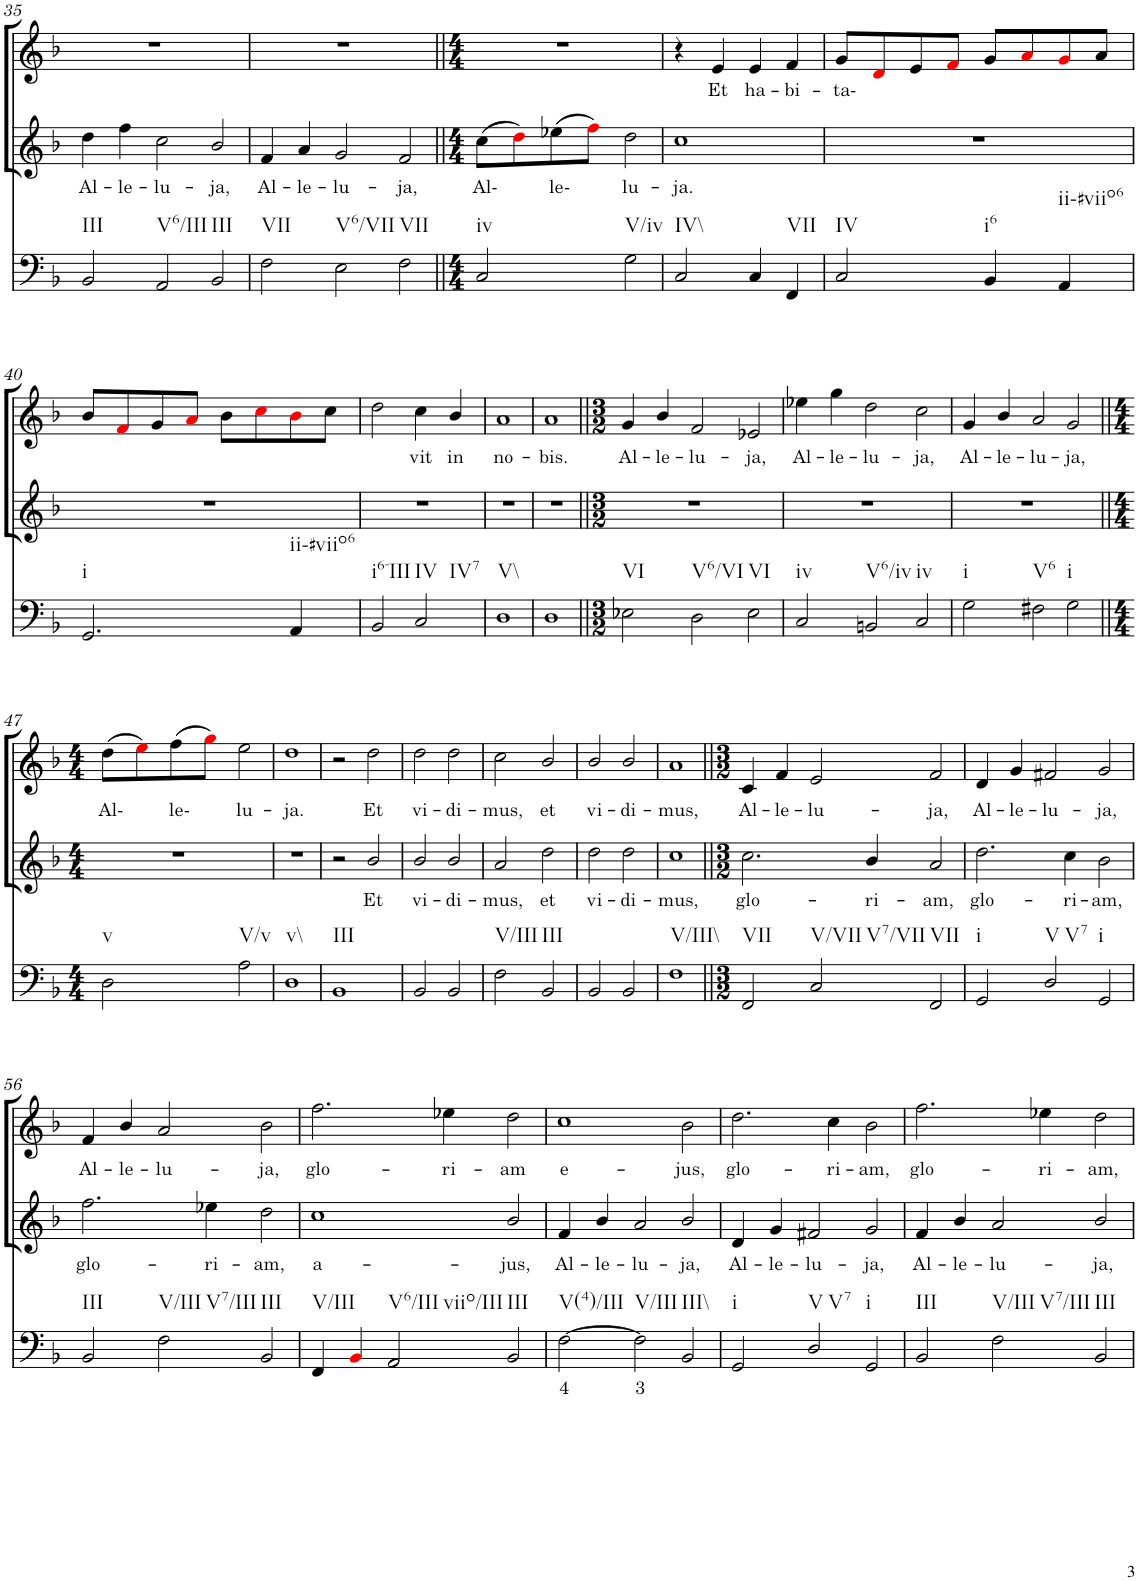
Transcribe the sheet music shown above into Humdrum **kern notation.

**kern	**text	**kern	**text	**kern	**text
*part3	*part3	*part2	*part2	*part1	*part1
*staff3	*staff3	*staff2	*staff2	*staff1	*staff1
*I"Continuo	*	*I"Soprano II	*	*I"Soprano I	*
!!LO:PB:g=z
*clefF4	*	*clefG2	*	*clefG2	*
*k[b-]	*	*k[b-]	*	*k[b-]	*
*M3/2	*	*M3/2	*	*M3/2	*
=35	=35	=35	=35	=35	=35
!LO:TX:b:t=III	!	!	!	!	!
!	!	!	!LO:LY:b	!	!
2BB-/	.	4dd\	Al-	1.r	.
!	!	!	!LO:LY:b	!	!
.	.	4ff\	le-	.	.
!LO:TX:b:t=V6/III	!	!	!	!	!
!	!	!	!LO:LY:b	!	!
2AA/	.	2cc\	lu-	.	.
!LO:TX:b:t=III	!	!	!	!	!
!	!	!	!LO:LY:b	!	!
2BB-/	.	2b-/	ja,	.	.
=36	=36	=36	=36	=36	=36
!LO:TX:b:t=VII	!	!	!	!	!
!	!	!	!LO:LY:b	!	!
2F\	.	4f/	Al-	1.r	.
!	!	!	!LO:LY:b	!	!
.	.	4a/	le-	.	.
!LO:TX:b:t=V6/VII	!	!	!	!	!
!	!	!	!LO:LY:b	!	!
2E\	.	2g/	lu-	.	.
!LO:TX:b:t=VII	!	!	!	!	!
!	!	!	!LO:LY:b	!	!
2F\	.	2f/	ja,	.	.
=37||	=37||	=37||	=37||	=37||	=37||
*M4/4	*	*M4/4	*	*M4/4	*
!LO:TX:b:t=iv	!	!	!	!	!
!	!	!	!LO:LY:b	!	!
2C/	.	(8cc\L	Al-	1r	.
.	.	8ddi\)	.	.	.
!	!	!	!LO:LY:b	!	!
.	.	(8ee-X\	le-	.	.
.	.	8ffi\J)	.	.	.
!LO:TX:b:t=V/iv	!	!	!	!	!
!	!	!	!LO:LY:b	!	!
2G\	.	2dd\	lu-	.	.
=38	=38	=38	=38	=38	=38
!LO:TX:b:t=IV\\	!	!	!	!	!
!	!	!	!LO:LY:b	!	!
2C/	.	1cc	ja.	4r	.
!	!	!	!	!	!LO:LY:b
.	.	.	.	4e/	Et
!	!	!	!	!	!LO:LY:b
4C/	.	.	.	4e/	ha-
!LO:TX:b:t=VII	!	!	!	!	!
!	!	!	!	!	!LO:LY:b
4FF/	.	.	.	4f/	bi-
=39	=39	=39	=39	=39	=39
!LO:TX:b:t=IV	!	!	!	!	!
!	!	!	!	!	!LO:LY:b
2C/	.	1r	.	8g/L	ta-
.	.	.	.	8di/	.
.	.	.	.	8e/	.
.	.	.	.	8fi/J	.
!LO:TX:b:t=i6	!	!	!	!	!
4BB-/	.	.	.	8g/L	.
.	.	.	.	8ai/	.
!LO:TX:b:t=ii-#viio6	!	!	!	!	!
4AA/	.	.	.	8gi/	.
.	.	.	.	8a/J	.
!!LO:LB:g=z
=40	=40	=40	=40	=40	=40
!LO:TX:b:t=i	!	!	!	!	!
2.GG/	.	1r	.	8b-/L	.
.	.	.	.	8fi/	.
.	.	.	.	8g/	.
.	.	.	.	8ai/J	.
.	.	.	.	8b-\L	.
.	.	.	.	8cci\	.
!LO:TX:b:t=ii-#viio6	!	!	!	!	!
4AA/	.	.	.	8b-i\	.
.	.	.	.	8cc\J	.
=41	=41	=41	=41	=41	=41
!LO:TX:b:t=i6-III	!	!	!	!	!
2BB-/	.	1r	.	2dd\	.
!LO:TX:b:t=IV	!	!	!	!	!
!LO:TX:b:t=IV7	!	!	!	!	!
!	!	!	!	!	!LO:LY:b
2C/	.	.	.	4cc\	vit
!	!	!	!	!	!LO:LY:b
.	.	.	.	4b-/	in
=42	=42	=42	=42	=42	=42
!LO:TX:b:t=V\\	!	!	!	!	!
!	!	!	!	!	!LO:LY:b
1D	.	1r	.	1a	no-
=43	=43	=43	=43	=43	=43
!	!	!	!	!	!LO:LY:b
1D	.	1r	.	1a	bis.
=44||	=44||	=44||	=44||	=44||	=44||
*M3/2	*	*M3/2	*	*M3/2	*
!LO:TX:b:t=VI	!	!	!	!	!
!	!	!	!	!	!LO:LY:b
2E-X\	.	1.r	.	4g/	Al-
!	!	!	!	!	!LO:LY:b
.	.	.	.	4b-/	le-
!LO:TX:b:t=V6/VI	!	!	!	!	!
!	!	!	!	!	!LO:LY:b
2D\	.	.	.	2f/	lu-
!LO:TX:b:t=VI	!	!	!	!	!
!	!	!	!	!	!LO:LY:b
2E-\	.	.	.	2e-X/	ja,
=45	=45	=45	=45	=45	=45
!LO:TX:b:t=iv	!	!	!	!	!
!	!	!	!	!	!LO:LY:b
2C/	.	1.r	.	4ee-X\	Al-
!	!	!	!	!	!LO:LY:b
.	.	.	.	4gg\	le-
!LO:TX:b:t=V6/iv	!	!	!	!	!
!	!	!	!	!	!LO:LY:b
2BBn/	.	.	.	2dd\	lu-
!LO:TX:b:t=iv	!	!	!	!	!
!	!	!	!	!	!LO:LY:b
2C/	.	.	.	2cc\	ja,
=46	=46	=46	=46	=46	=46
!LO:TX:b:t=i	!	!	!	!	!
!	!	!	!	!	!LO:LY:b
2G\	.	1.r	.	4g/	Al-
!	!	!	!	!	!LO:LY:b
.	.	.	.	4b-/	le-
!LO:TX:b:t=V6	!	!	!	!	!
!	!	!	!	!	!LO:LY:b
2F#X\	.	.	.	2a/	lu-
!LO:TX:b:t=i	!	!	!	!	!
!	!	!	!	!	!LO:LY:b
2G\	.	.	.	2g/	ja,
!!LO:LB:g=z
=47||	=47||	=47||	=47||	=47||	=47||
*M4/4	*	*M4/4	*	*M4/4	*
!LO:TX:b:t=v	!	!	!	!	!
!	!	!	!	!	!LO:LY:b
2D\	.	1r	.	(8dd\L	Al-
.	.	.	.	8eei\)	.
!	!	!	!	!	!LO:LY:b
.	.	.	.	(8ff\	le-
.	.	.	.	8ggi\J)	.
!LO:TX:b:t=V/v	!	!	!	!	!
!	!	!	!	!	!LO:LY:b
2A\	.	.	.	2ee\	lu-
=48	=48	=48	=48	=48	=48
!LO:TX:b:t=v\\	!	!	!	!	!
!	!	!	!	!	!LO:LY:b
1D	.	1r	.	1dd	ja.
=49	=49	=49	=49	=49	=49
!LO:TX:b:t=III	!	!	!	!	!
1BB-	.	2r	.	2r	.
!	!	!	!LO:LY:b	!	!LO:LY:b
.	.	2b-/	Et	2dd\	Et
=50	=50	=50	=50	=50	=50
!	!	!	!LO:LY:b	!	!LO:LY:b
2BB-/	.	2b-/	vi-	2dd\	vi-
!	!	!	!LO:LY:b	!	!LO:LY:b
2BB-/	.	2b-/	di-	2dd\	di-
=51	=51	=51	=51	=51	=51
!LO:TX:b:t=V/III	!	!	!	!	!
!	!	!	!LO:LY:b	!	!LO:LY:b
2F\	.	2a/	mus,	2cc\	mus,
!LO:TX:b:t=III	!	!	!	!	!
!	!	!	!LO:LY:b	!	!LO:LY:b
2BB-/	.	2dd\	et	2b-/	et
=52	=52	=52	=52	=52	=52
!	!	!	!LO:LY:b	!	!LO:LY:b
2BB-/	.	2dd\	vi-	2b-/	vi-
!	!	!	!LO:LY:b	!	!LO:LY:b
2BB-/	.	2dd\	di-	2b-/	di-
=53	=53	=53	=53	=53	=53
!LO:TX:b:t=V/III\\	!	!	!	!	!
!	!	!	!LO:LY:b	!	!LO:LY:b
1F	.	1cc	mus,	1a	mus,
=54||	=54||	=54||	=54||	=54||	=54||
*M3/2	*	*M3/2	*	*M3/2	*
!LO:TX:b:t=VII	!	!	!	!	!
!	!	!	!LO:LY:b	!	!LO:LY:b
2FF/	.	2.cc\	glo-	4c/	Al-
!	!	!	!	!	!LO:LY:b
.	.	.	.	4f/	le-
!LO:TX:b:t=V/VII	!	!	!	!	!
!LO:TX:b:t=V7/VII	!	!	!	!	!
!	!	!	!	!	!LO:LY:b
2C/	.	.	.	2e/	lu-
!	!	!	!LO:LY:b	!	!
.	.	4b-/	ri-	.	.
!LO:TX:b:t=VII	!	!	!	!	!
!	!	!	!LO:LY:b	!	!LO:LY:b
2FF/	.	2a/	am,	2f/	ja,
=55	=55	=55	=55	=55	=55
!LO:TX:b:t=i	!	!	!	!	!
!	!	!	!LO:LY:b	!	!LO:LY:b
2GG/	.	2.dd\	glo-	4d/	Al-
!	!	!	!	!	!LO:LY:b
.	.	.	.	4g/	le-
!LO:TX:b:t=V	!	!	!	!	!
!LO:TX:b:t=V7	!	!	!	!	!
!	!	!	!	!	!LO:LY:b
2D/	.	.	.	2f#X/	lu-
!	!	!	!LO:LY:b	!	!
.	.	4cc\	ri-	.	.
!LO:TX:b:t=i	!	!	!	!	!
!	!	!	!LO:LY:b	!	!LO:LY:b
2GG/	.	2b-\	am,	2g/	ja,
!!LO:LB:g=z
=56	=56	=56	=56	=56	=56
!LO:TX:b:t=III	!	!	!	!	!
!	!	!	!LO:LY:b	!	!LO:LY:b
2BB-/	.	2.ff\	glo-	4f/	Al-
!	!	!	!	!	!LO:LY:b
.	.	.	.	4b-/	le-
!LO:TX:b:t=V/III	!	!	!	!	!
!LO:TX:b:t=V7/III	!	!	!	!	!
!	!	!	!	!	!LO:LY:b
2F\	.	.	.	2a/	lu-
!	!	!	!LO:LY:b	!	!
.	.	4ee-X\	ri-	.	.
!LO:TX:b:t=III	!	!	!	!	!
!	!	!	!LO:LY:b	!	!LO:LY:b
2BB-/	.	2dd\	am,	2b-\	ja,
=57	=57	=57	=57	=57	=57
!LO:TX:b:t=V/III	!	!	!	!	!
!	!	!	!LO:LY:b	!	!LO:LY:b
4FF/	.	1cc	a-	2.ff\	glo-
4BB-i/	.	.	.	.	.
!LO:TX:b:t=V6/III	!	!	!	!	!
!LO:TX:b:t=viio/III	!	!	!	!	!
2AA/	.	.	.	.	.
!	!	!	!	!	!LO:LY:b
.	.	.	.	4ee-X\	ri-
!LO:TX:b:t=III	!	!	!	!	!
!	!	!	!LO:LY:b	!	!LO:LY:b
2BB-/	.	2b-/	jus,	2dd\	am
=58	=58	=58	=58	=58	=58
!LO:TX:b:t=V(4)/III	!	!	!	!	!
!	!LO:LY:b	!	!LO:LY:b	!	!LO:LY:b
[2F\	4	4f/	Al-	1cc	e-
!	!	!	!LO:LY:b	!	!
.	.	4b-/	le-	.	.
!LO:TX:b:t=V/III	!	!	!	!	!
!	!LO:LY:b	!	!LO:LY:b	!	!
2F\]	3	2a/	lu-	.	.
!LO:TX:b:t=III\\	!	!	!	!	!
!	!	!	!LO:LY:b	!	!LO:LY:b
2BB-/	.	2b-/	ja,	2b-\	jus,
=59	=59	=59	=59	=59	=59
!LO:TX:b:t=i	!	!	!	!	!
!	!	!	!LO:LY:b	!	!LO:LY:b
2GG/	.	4d/	Al-	2.dd\	glo-
!	!	!	!LO:LY:b	!	!
.	.	4g/	le-	.	.
!LO:TX:b:t=V	!	!	!	!	!
!LO:TX:b:t=V7	!	!	!	!	!
!	!	!	!LO:LY:b	!	!
2D/	.	2f#X/	lu-	.	.
!	!	!	!	!	!LO:LY:b
.	.	.	.	4cc\	ri-
!LO:TX:b:t=i	!	!	!	!	!
!	!	!	!LO:LY:b	!	!LO:LY:b
2GG/	.	2g/	ja,	2b-\	am,
=60	=60	=60	=60	=60	=60
!LO:TX:b:t=III	!	!	!	!	!
!	!	!	!LO:LY:b	!	!LO:LY:b
2BB-/	.	4f/	Al-	2.ff\	glo-
!	!	!	!LO:LY:b	!	!
.	.	4b-/	le-	.	.
!LO:TX:b:t=V/III	!	!	!	!	!
!LO:TX:b:t=V7/III	!	!	!	!	!
!	!	!	!LO:LY:b	!	!
2F\	.	2a/	lu-	.	.
!	!	!	!	!	!LO:LY:b
.	.	.	.	4ee-X\	ri-
!LO:TX:b:t=III	!	!	!	!	!
!	!	!	!LO:LY:b	!	!LO:LY:b
2BB-/	.	2b-/	ja,	2dd\	am,
=	=	=	=	=	=
*-	*-	*-	*-	*-	*-
